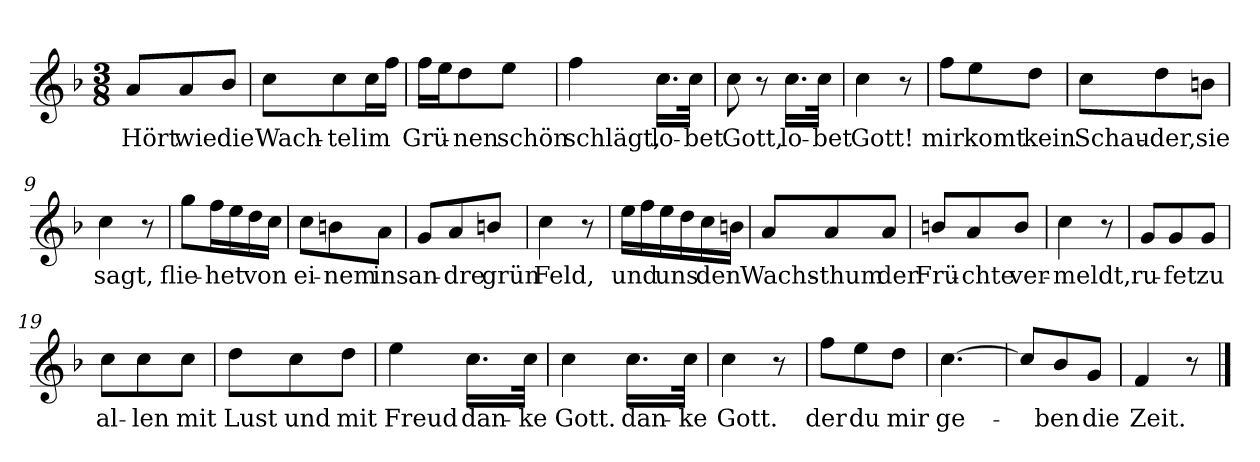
**kern	**text
*part1	*part1
*staff1	*staff1
*clefG2	*
*k[b-]	*
*M3/8	*
=1	=1
!	!LO:LY:b
8a/L	Hört
!	!LO:LY:b
8a/	wie
!	!LO:LY:b
8b-/J	die
=2	=2
!	!LO:LY:b
8cc\L	Wach-
!	!LO:LY:b
8cc\	-tel
!	!LO:LY:b
16cc\L	im
16ff\JJ	.
=3	=3
!	!LO:LY:b
16ff\LL	Grü-
16ee\J	.
!	!LO:LY:b
8dd\	-nen
!	!LO:LY:b
8ee\J	schön
=4	=4
!	!LO:LY:b
4ff\	schlägt,
!	!LO:LY:b
16.cc\LL	lo-
!	!LO:LY:b
32cc\JJk	-bet
=5	=5
!	!LO:LY:b
8cc\	Gott,
8r	.
!	!LO:LY:b
16.cc\LL	lo-
!	!LO:LY:b
32cc\JJk	-bet
=6	=6
!	!LO:LY:b
4cc\	Gott!
8r	.
=7	=7
!	!LO:LY:b
8ff\L	mir
!	!LO:LY:b
8ee\	komt
!	!LO:LY:b
8dd\J	kein
=8	=8
!	!LO:LY:b
8cc\L	Schau-
!	!LO:LY:b
8dd\	-der,
!	!LO:LY:b
8bn\J	sie
!!LO:LB:g=z
=9	=9
!	!LO:LY:b
4cc\	sagt,
8r	.
=10	=10
!	!LO:LY:b
8gg\L	flie-
!	!LO:LY:b
16ff\L	-het
16ee\	.
!	!LO:LY:b
16dd\	von
16cc\JJ	.
=11	=11
!	!LO:LY:b
8cc\L	ei-
!	!LO:LY:b
8bn\	-nem
!	!LO:LY:b
8a\J	ins
=12	=12
!	!LO:LY:b
8g/L	an-
!	!LO:LY:b
8a/	-dre
!	!LO:LY:b
8bn/J	grün
=13	=13
!	!LO:LY:b
4cc\	Feld,
8r	.
=14	=14
!	!LO:LY:b
16ee\LL	und
16ff\	.
!	!LO:LY:b
16ee\	uns
16dd\	.
!	!LO:LY:b
16cc\	den
16bn\JJ	.
=15	=15
!	!LO:LY:b
8a/L	Wachs-
!	!LO:LY:b
8a/	-thum
!	!LO:LY:b
8a/J	der
=16	=16
!	!LO:LY:b
8bn/L	Frü-
!	!LO:LY:b
8a/	-chte
!	!LO:LY:b
8b/J	ver-
=17	=17
!	!LO:LY:b
4cc\	-meldt,
8r	.
!!LO:LB:g=z
=18	=18
!	!LO:LY:b
8g/L	ru-
!	!LO:LY:b
8g/	-fet
!	!LO:LY:b
8g/J	zu
=19	=19
!	!LO:LY:b
8cc\L	al-
!	!LO:LY:b
8cc\	-len
!	!LO:LY:b
8cc\J	mit
=20	=20
!	!LO:LY:b
8dd\L	Lust
!	!LO:LY:b
8cc\	und
!	!LO:LY:b
8dd\J	mit
=21	=21
!	!LO:LY:b
4ee\	Freud
!	!LO:LY:b
16.cc\LL	dan-
!	!LO:LY:b
32cc\JJk	-ke
=22	=22
!	!LO:LY:b
4cc\	Gott.
!	!LO:LY:b
16.cc\LL	dan-
!	!LO:LY:b
32cc\JJk	-ke
=23	=23
!	!LO:LY:b
4cc\	Gott.
8r	.
=24	=24
!	!LO:LY:b
8ff\L	der
!	!LO:LY:b
8ee\	du
!	!LO:LY:b
8dd\J	mir
=25	=25
!	!LO:LY:b
[4.cc\	ge-
=26	=26
8cc/L]	.
!	!LO:LY:b
8b-/	-ben
!	!LO:LY:b
8g/J	die
=27	=27
!	!LO:LY:b
4f/	Zeit.
8r	.
==	==
*-	*-
